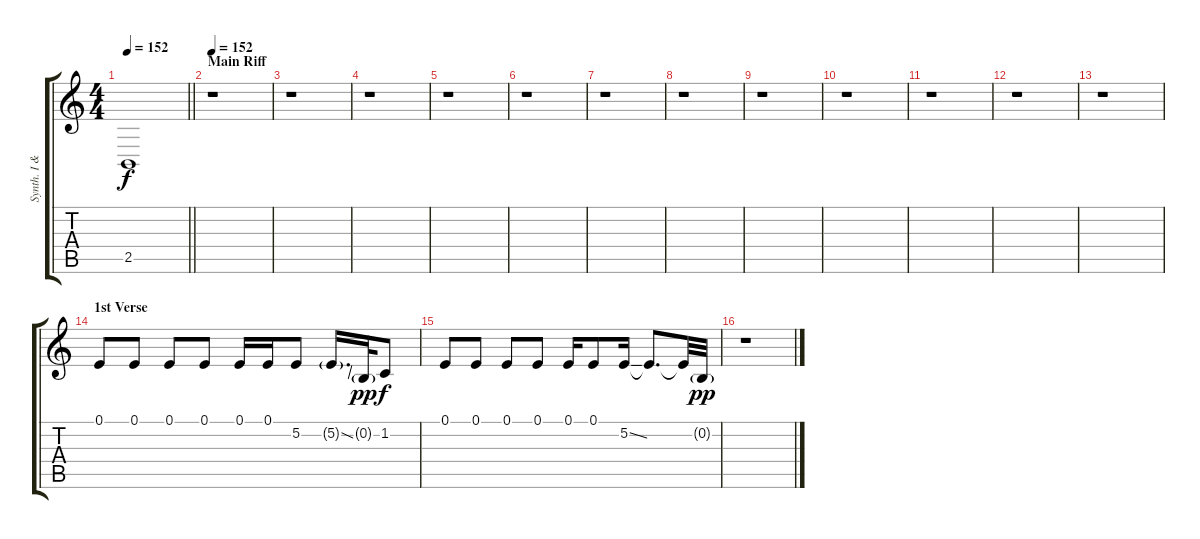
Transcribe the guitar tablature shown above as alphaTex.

\track ("Synth. I & Voice" "Synth. I &") {instrument lead6voice}
\staff {score tabs}
\tuning (E4 B3 G3 D3 A2 E2) {hide}
\ts (4 4)
\tempo 152
\clef g2
\barLineRight lightlight
\ks c
2.5{t}.1{dy f volume 0 instrument rockorgan} |
\section ("" "Main Riff")
\tempo 152
r.1{volume 16 instrument lead6voice} |
r.1 |
r.1 |
r.1 |
r.1 |
r.1 |
r.1 |
r.1 |
r.1 |
r.1 |
r.1 |
r.1 |
\section ("" "1st Verse")
0.1.8 0.1.8 0.1.8 0.1.8 0.1.16 0.1.16 5.2.8 5.2{ss g}.16{d} 0.2{g}.32{dy pp} 1.2.8{dy f} |
0.1.8 0.1.8 0.1.8 0.1.8 0.1.16 0.1.8 5.2{ss}.16 5.2{t}.8{d} 5.2{t}.32 0.2{g}.32{dy pp} |
r.1
